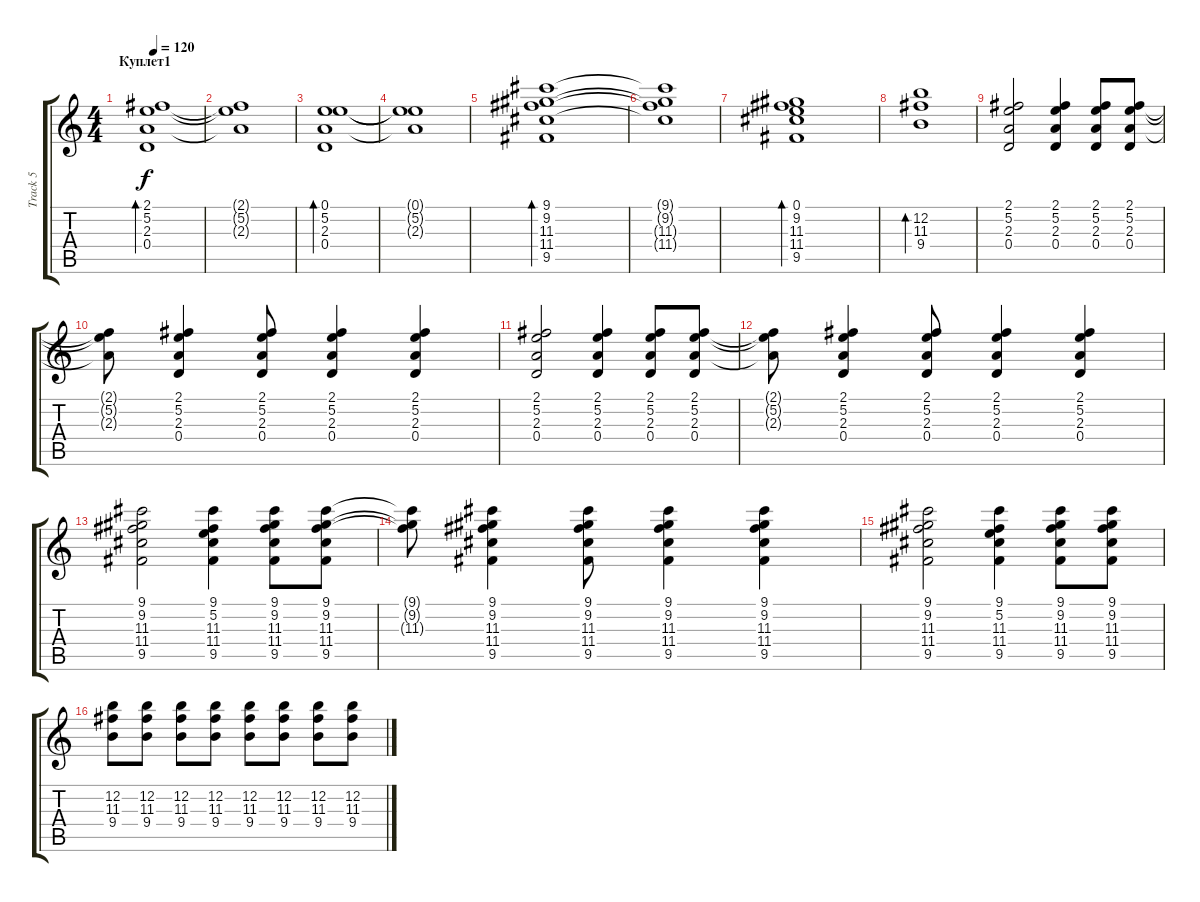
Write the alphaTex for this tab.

\track ("Track 5" "Track 5") {instrument acousticguitarsteel}
\staff {score tabs}
\tuning (E4 B3 G3 D3 A2 E2) {hide}
\ts (4 4)
\section ("" "Куплет1")
\tempo 120
\clef g2
\ks c
(2.1 5.2 2.3 0.4).1{bd 240 dy f} |
(2.1{t} 5.2{t} 2.3{t}).1 |
(0.1 5.2 2.3 0.4).1{bd 240} |
(0.1{t} 5.2{t} 2.3{t}).1 |
(9.1 9.2 11.3 11.4 9.5).1{bd 240} |
(9.1{t} 9.2{t} 11.3{t} 11.4{t}).1 |
(0.1 9.2 11.3 11.4 9.5).1{bd 240} |
(12.2 11.3 9.4).1{bd 240} |
(2.1 5.2 2.3 0.4).2 (2.1 5.2 2.3 0.4).4 (2.1 5.2 2.3 0.4).8 (2.1 5.2 2.3 0.4).8 |
(2.1{t} 5.2{t} 2.3{t}).8 (2.1 5.2 2.3 0.4).4 (2.1 5.2 2.3 0.4).8 (2.1 5.2 2.3 0.4).4 (2.1 5.2 2.3 0.4).4 |
(2.1 5.2 2.3 0.4).2 (2.1 5.2 2.3 0.4).4 (2.1 5.2 2.3 0.4).8 (2.1 5.2 2.3 0.4).8 |
(2.1{t} 5.2{t} 2.3{t}).8 (2.1 5.2 2.3 0.4).4 (2.1 5.2 2.3 0.4).8 (2.1 5.2 2.3 0.4).4 (2.1 5.2 2.3 0.4).4 |
(9.1 9.2 11.3 11.4 9.5).2 (9.1 5.2 11.3 11.4 9.5).4 (9.1 9.2 11.3 11.4 9.5).8 (9.1 9.2 11.3 11.4 9.5).8 |
(9.1{t} 9.2{t} 11.3{t}).8 (9.1 9.2 11.3 11.4 9.5).4 (9.1 9.2 11.3 11.4 9.5).8 (9.1 9.2 11.3 11.4 9.5).4 (9.1 9.2 11.3 11.4 9.5).4 |
(9.1 9.2 11.3 11.4 9.5).2 (9.1 5.2 11.3 11.4 9.5).4 (9.1 9.2 11.3 11.4 9.5).8 (9.1 9.2 11.3 11.4 9.5).8 |
(12.2 11.3 9.4).8 (12.2 11.3 9.4).8 (12.2 11.3 9.4).8 (12.2 11.3 9.4).8 (12.2 11.3 9.4).8 (12.2 11.3 9.4).8 (12.2 11.3 9.4).8 (12.2 11.3 9.4).8
